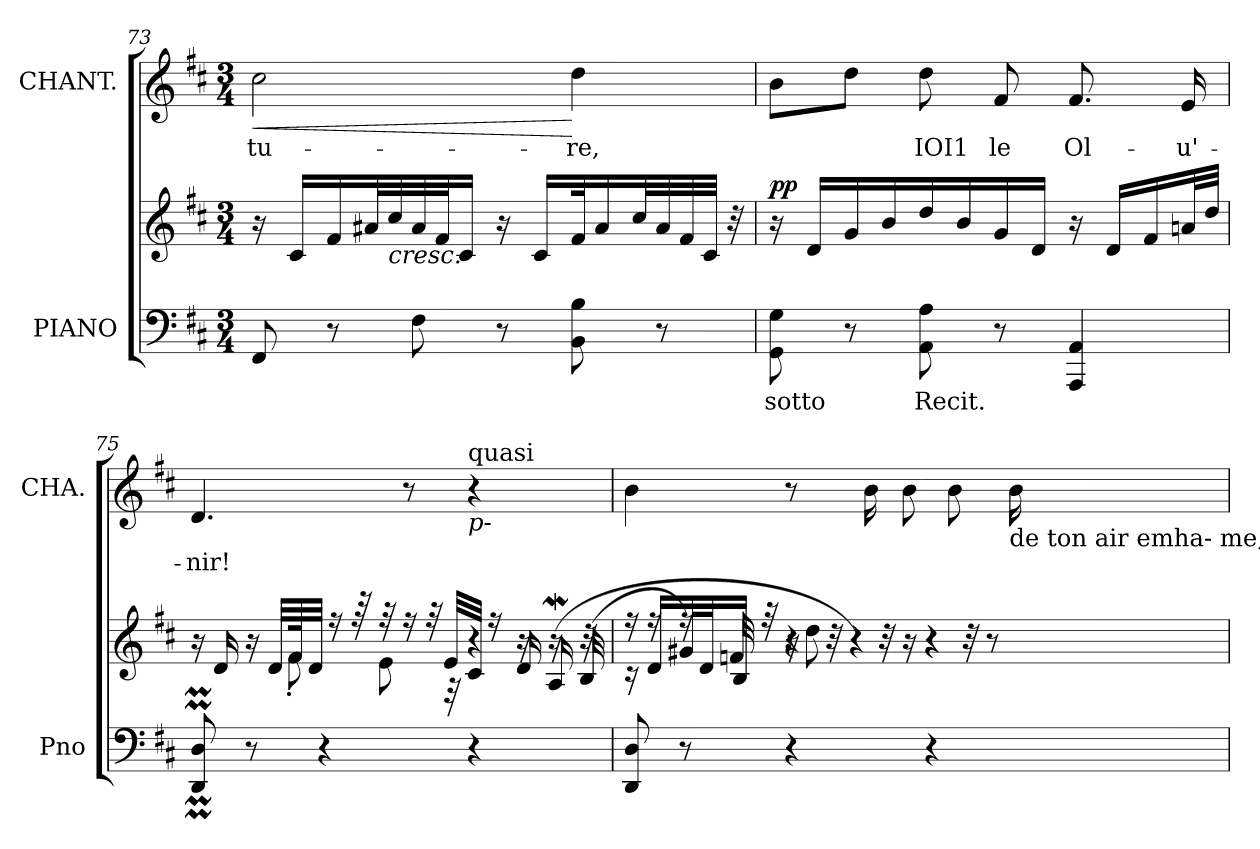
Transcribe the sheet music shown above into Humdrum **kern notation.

**kern	**text	**kern	**text	**dynam	**kern	**text	**text	**text	**text	**text	**text	**text	**text	**text	**text	**text	**dynam
*part2	*part2	*part2	*part2	*part2	*part1	*part1	*part1	*part1	*part1	*part1	*part1	*part1	*part1	*part1	*part1	*part1	*part1
*staff3	*staff3	*staff2	*staff2	*staff2/3	*staff1	*staff1	*staff1	*staff1	*staff1	*staff1	*staff1	*staff1	*staff1	*staff1	*staff1	*staff1	*staff1
*I"PIANO	*	*	*	*	*I"CHANT.	*	*	*	*	*	*	*	*	*	*	*	*
*I'Pno	*	*	*	*	*I'CHA.	*	*	*	*	*	*	*	*	*	*	*	*
!!LO:PB:g=z
*clefF4	*	*clefG2	*	*	*clefG2	*	*	*	*	*	*	*	*	*	*	*	*
*k[f#c#]	*	*k[f#c#]	*	*	*k[f#c#]	*	*	*	*	*	*	*	*	*	*	*	*
*D:	*	*D:	*	*	*D:	*	*	*	*	*	*	*	*	*	*	*	*
*M3/4	*	*M3/4	*	*	*M3/4	*	*	*	*	*	*	*	*	*	*	*	*
=73	=73	=73	=73	=73	=73	=73	=73	=73	=73	=73	=73	=73	=73	=73	=73	=73	=73
!	!	!	!	!	!	!LO:LY:b:color=#000000	!	!	!	!	!	!	!	!	!	!	!LO:HP:b
8FF#i/	.	16r	.	.	2cc#i\	tu-	.	.	.	.	.	.	.	.	.	.	<
.	.	16c#i/LL	.	.	.	.	.	.	.	.	.	.	.	.	.	.	.
8r	.	16f#i/	.	.	.	.	.	.	.	.	.	.	.	.	.	.	.
.	.	32a#Xi/L	.	.	.	.	.	.	.	.	.	.	.	.	.	.	.
!	!	!	!	!LO:HP:b	!	!	!	!	!	!	!	!	!	!	!	!	!
.	.	32cc#i/	.	<	.	.	.	.	.	.	.	.	.	.	.	.	.
8F#i\	.	32a#i/	.	.	.	.	.	.	.	.	.	.	.	.	.	.	.
.	.	32f#i/J	.	.	.	.	.	.	.	.	.	.	.	.	.	.	.
.	.	16c#i/JJ	.	.	.	.	.	.	.	.	.	.	.	.	.	.	.
8r	.	16r	.	.	.	.	.	.	.	.	.	.	.	.	.	.	.
.	.	16c#i/LL	.	.	.	.	.	.	.	.	.	.	.	.	.	.	.
!	!	!	!	!	!	!LO:LY:b:color=#000000	!	!	!	!	!	!	!	!	!	!	!
8BBi\ 8Bi	.	32f#i/k	.	.	4ddi\	re,	.	.	.	.	.	.	.	.	.	.	[
.	.	16a#i/	.	.	.	.	.	.	.	.	.	.	.	.	.	.	.
.	.	32cc#i/L	.	.	.	.	.	.	.	.	.	.	.	.	.	.	.
8r	.	32a#i/	.	.	.	.	.	.	.	.	.	.	.	.	.	.	.
.	.	32f#i/	.	.	.	.	.	.	.	.	.	.	.	.	.	.	.
.	.	32c#i/JJJ	.	.	.	.	.	.	.	.	.	.	.	.	.	.	.
.	.	32r	.	.	.	.	.	.	.	.	.	.	.	.	.	.	.
=74	=74	=74	=74	=74	=74	=74	=74	=74	=74	=74	=74	=74	=74	=74	=74	=74	=74
!	!LO:LY:b:color=#000000	!	!	!	!	!	!	!	!	!	!	!	!	!	!	!	!
8GGi\ 8Gi	sotto	16r	.	pp	8bi\L	.	.	.	.	.	.	.	.	.	.	.	.
.	.	16di/LL	.	[	.	.	.	.	.	.	.	.	.	.	.	.	.
!	!LO:LY:b:color=#000000	!	!	!	!	!	!	!	!	!	!	!	!	!	!	!	!
8r	foce	16gi/	.	.	8ddi\J	.	.	.	.	.	.	.	.	.	.	.	.
.	.	16bi/	.	.	.	.	.	.	.	.	.	.	.	.	.	.	.
!	!LO:LY:b:color=#000000	!	!	!	!	!	!	!	!	!	!	!	!	!	!	!	!
!	!	!	!	!	!	!LO:LY:b:color=#000000	!	!	!	!	!	!	!	!	!	!	!
8AAi\ 8Ai	Recit.	16ddi/	.	.	8ddi\	IOI1	.	.	.	.	.	.	.	.	.	.	.
.	.	16bi/	.	.	.	.	.	.	.	.	.	.	.	.	.	.	.
!	!	!	!	!	!	!LO:LY:b:color=#000000	!	!	!	!	!	!	!	!	!	!	!
8r	.	16gi/	.	.	8f#i/	le	.	.	.	.	.	.	.	.	.	.	.
.	.	16di/JJ	.	.	.	.	.	.	.	.	.	.	.	.	.	.	.
!	!	!	!	!	!	!LO:LY:b:color=#000000	!	!	!	!	!	!	!	!	!	!	!
4AAAi/ 4AAi	.	16r	.	.	8.f#i/	Ol-	.	.	.	.	.	.	.	.	.	.	.
.	.	16di/LL	.	.	.	.	.	.	.	.	.	.	.	.	.	.	.
.	.	16f#i/	.	.	.	.	.	.	.	.	.	.	.	.	.	.	.
!	!	!	!	!	!	!LO:LY:b:color=#000000	!	!	!	!	!	!	!	!	!	!	!
.	.	32ani/L	.	.	16ei/	u'-	.	.	.	.	.	.	.	.	.	.	.
.	.	32ddi/JJJ	.	.	.	.	.	.	.	.	.	.	.	.	.	.	.
!!LO:LB:g=z
=75	=75	=75	=75	=75	=75	=75	=75	=75	=75	=75	=75	=75	=75	=75	=75	=75	=75
*	*	*^	*	*	*	*	*	*	*	*	*	*	*	*	*	*	*
*	*	*	*^	*	*	*	*	*	*	*	*	*	*	*	*	*	*	*
!	!	!	!	!	!	!	!	!LO:LY:b:color=#000000	!	!	!	!	!	!	!	!	!	!	!
8DDi/M 8DiM	.	16r	8ryy	2ryy	.	.	4.di/	nir!	.	.	.	.	.	.	.	.	.	.	.
.	.	16di/	.	.	.	.	.	.	.	.	.	.	.	.	.	.	.	.	.
8r	.	16r	16ryy	.	.	.	.	.	.	.	.	.	.	.	.	.	.	.	.
.	.	32di/LLL	32ryy	.	.	.	.	.	.	.	.	.	.	.	.	.	.	.	.
.	.	64f#i/k	8f#'i\	.	.	.	.	.	.	.	.	.	.	.	.	.	.	.	.
.	.	32di/JJJ	.	.	.	.	.	.	.	.	.	.	.	.	.	.	.	.	.
4r	.	.	.	.	.	.	.	.	.	.	.	.	.	.	.	.	.	.	.
.	.	16r	.	.	.	.	.	.	.	.	.	.	.	.	.	.	.	.	.
.	.	64r	.	.	.	.	.	.	.	.	.	.	.	.	.	.	.	.	.
.	.	32r	8ei\	.	.	.	.	.	.	.	.	.	.	.	.	.	.	.	.
.	.	16r	.	.	.	.	8r	.	.	.	.	.	.	.	.	.	.	.	.
.	.	32r	.	.	.	.	.	.	.	.	.	.	.	.	.	.	.	.	.
.	.	32ei/LLL	32r	.	.	.	.	.	.	.	.	.	.	.	.	.	.	.	.
!	!	!	!	!	!	!	!LO:TX:a:t=quasi	!	!	!	!	!	!	!	!	!	!	!	!
!	!	!	!	!	!	!	!LO:TX:b:i:t=p-	!	!	!	!	!	!	!	!	!	!	!	!
!	!	!	!	!	!	!	!	!LO:LY:b:color=#000000	!LO:LY:b:color=#000000	!LO:LY:b:color=#000000	!LO:LY:b:color=#000000	!LO:LY:b:color=#000000	!LO:LY:b:color=#000000	!LO:LY:b:color=#000000	!LO:LY:b:color=#000000	!LO:LY:b:color=#000000	!LO:LY:b:color=#000000	!LO:LY:b:color=#000000	!
4r	.	32c#i/JJJ	4r	16ryy	.	.	4r	W-gvrs	parfnms	Que	g#-IniI	le	Quv	sot	re,-	qui	Ivacn!	roseatuqui	.
.	.	16r	.	.	.	.	.	.	.	.	.	.	.	.	.	.	.	.	.
.	.	.	.	32ryy	.	.	.	.	.	.	.	.	.	.	.	.	.	.	.
.	.	16r	.	16di/	.	.	.	.	.	.	.	.	.	.	.	.	.	.	.
.	.	(16r	.	16AWi/	.	.	.	.	.	.	.	.	.	.	.	.	.	.	.
.	.	(32Bi/	.	32r	.	.	.	.	.	.	.	.	.	.	.	.	.	.	.
=76	=76	=76	=76	=76	=76	=76	=76	=76	=76	=76	=76	=76	=76	=76	=76	=76	=76	=76	=76
!	!	!	!	!	!LO:LY:b:color=#000000	!	!	!	!	!	!	!	!	!	!	!	!	!	!
8DDi/ 8Di	.	16r	4ryy	16r	Ped:	.	4bi\	.	.	.	.	.	.	.	.	.	.	.	.
.	.	16r	.	16di/LL	.	.	.	.	.	.	.	.	.	.	.	.	.	.	.
8r	.	16r)	.	(32g#Xi/L	.	.	.	.	.	.	.	.	.	.	.	.	.	.	.
.	.	.	.	32di/J	.	.	.	.	.	.	.	.	.	.	.	.	.	.	.
.	.	32fni/	.	16Bi/JJ	.	.	.	.	.	.	.	.	.	.	.	.	.	.	.
.	.	32r	.	.	.	.	.	.	.	.	.	.	.	.	.	.	.	.	.
4r	.	16r	32ryy	4r	.	.	8r	.	.	.	.	.	.	.	.	.	.	.	.
.	.	.	8ddi\	.	.	.	.	.	.	.	.	.	.	.	.	.	.	.	.
.	.	32r	.	.	.	.	.	.	.	.	.	.	.	.	.	.	.	.	.
.	.	4r)	.	.	.	.	.	.	.	.	.	.	.	.	.	.	.	.	.
.	.	.	.	.	.	.	16bi\	.	.	.	.	.	.	.	.	.	.	.	.
.	.	.	32r	.	.	.	.	.	.	.	.	.	.	.	.	.	.	.	.
.	.	.	16r	.	.	.	8bi\	.	.	.	.	.	.	.	.	.	.	.	.
4r	.	.	4r	4r	.	.	.	.	.	.	.	.	.	.	.	.	.	.	.
.	.	.	.	.	.	.	8bi\	.	.	.	.	.	.	.	.	.	.	.	.
.	.	32r	.	.	.	.	.	.	.	.	.	.	.	.	.	.	.	.	.
.	.	8r	.	.	.	.	.	.	.	.	.	.	.	.	.	.	.	.	.
!	!	!	!	!	!	!	!LO:TX:b:t=de ton air emha- me,	!	!	!	!	!	!	!	!	!	!	!	!
.	.	.	.	.	.	.	16bi\	.	.	.	.	.	.	.	.	.	.	.	.
*	*	*v	*v	*v	*	*	*	*	*	*	*	*	*	*	*	*	*	*	*
=	=	=	=	=	=	=	=	=	=	=	=	=	=	=	=	=	=
*-	*-	*-	*-	*-	*-	*-	*-	*-	*-	*-	*-	*-	*-	*-	*-	*-	*-
